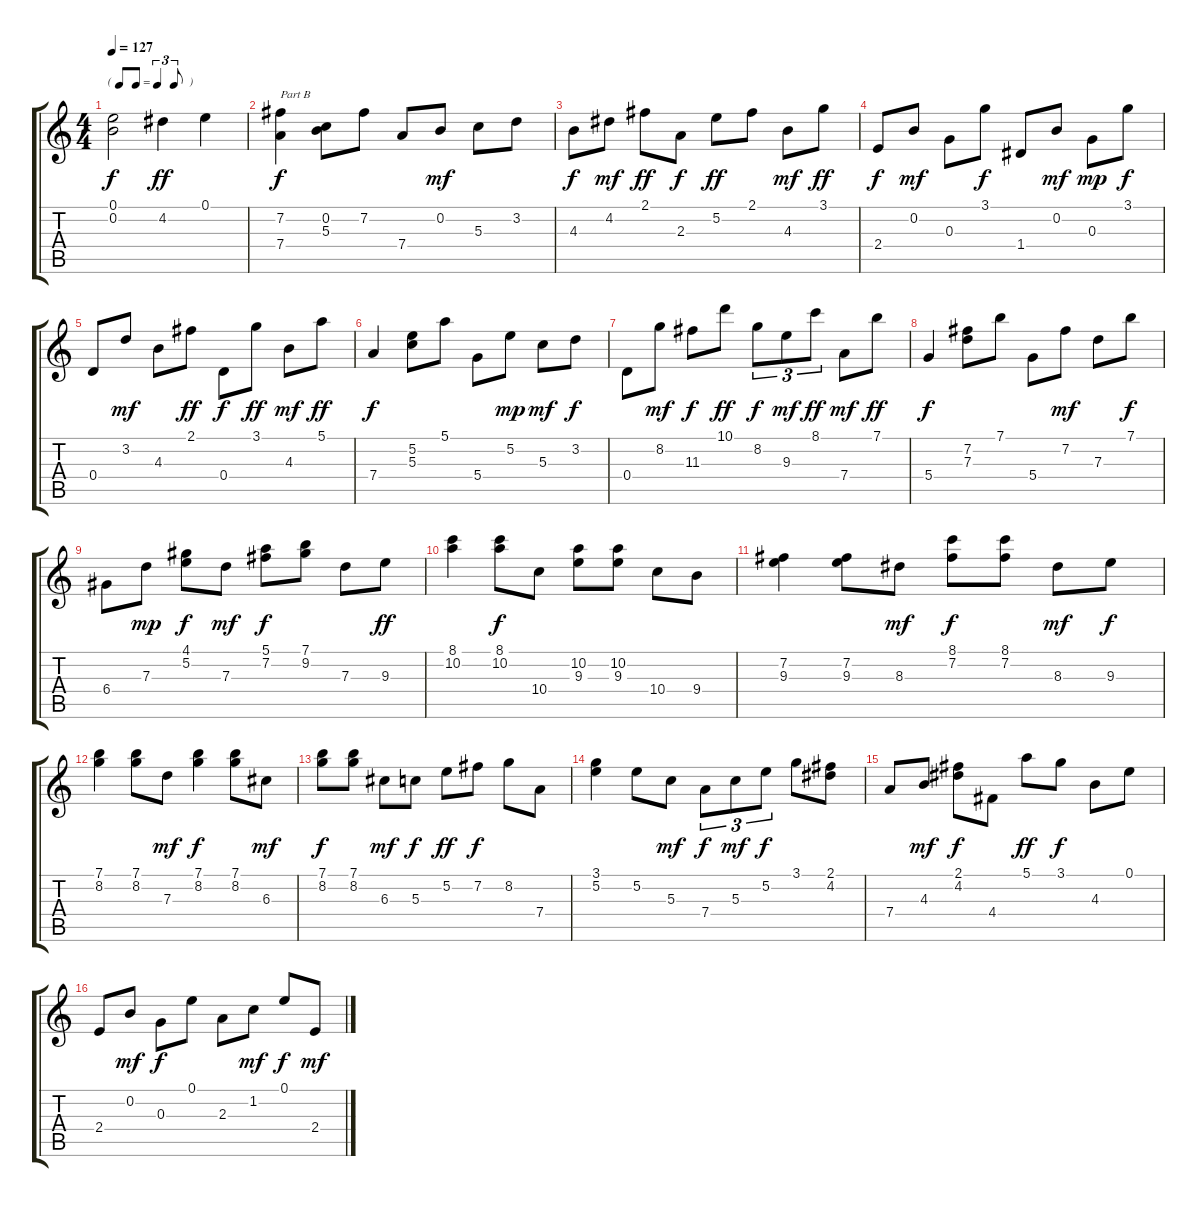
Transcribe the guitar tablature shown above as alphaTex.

\track "" {instrument acousticguitarnylon}
\staff {score tabs}
\tuning (E4 B3 G3 D3 A2 E2) {hide}
\ts (4 4)
\tf triplet8th
\tempo 127
\clef g2
\ks c
(0.1 0.2).2{dy f} 4.2.4{dy ff} 0.1.4 |
(7.2 7.4).4{txt "Part B" dy f} (0.2 5.3).8 7.2.8 7.4.8 0.2.8{dy mf} 5.3.8 3.2.8 |
4.3.8{dy f} 4.2.8{dy mf} 2.1.8{dy ff} 2.3.8{dy f} 5.2.8{dy ff} 2.1.8 4.3.8{dy mf} 3.1.8{dy ff} |
2.4.8{dy f} 0.2.8{dy mf} 0.3.8 3.1.8{dy f} 1.4.8 0.2.8{dy mf} 0.3.8{dy mp} 3.1.8{dy f} |
0.4.8 3.2.8{dy mf} 4.3.8 2.1.8{dy ff} 0.4.8{dy f} 3.1.8{dy ff} 4.3.8{dy mf} 5.1.8{dy ff} |
7.4.4{dy f} (5.2 5.3).8 5.1.8 5.4.8 5.2.8{dy mp} 5.3.8{dy mf} 3.2.8{dy f} |
0.4.8 8.2.8{dy mf} 11.3.8{dy f} 10.1.8{dy ff} 8.2.8{tu (3 2) dy f} 9.3.8{tu (3 2) dy mf} 8.1.8{tu (3 2) dy ff} 7.4.8{dy mf} 7.1.8{dy ff} |
5.4.4{dy f} (7.2 7.3).8 7.1.8 5.4.8 7.2.8{dy mf} 7.3.8 7.1.8{dy f} |
6.4.8 7.3.8{dy mp} (4.1 5.2).8{dy f} 7.3.8{dy mf} (5.1 7.2).8{dy f} (7.1 9.2).8 7.3.8 9.3.8{dy ff} |
(8.1 10.2).4 (8.1 10.2).8{dy f} 10.4.8 (10.2 9.3).8 (10.2 9.3).8 10.4.8 9.4.8 |
(7.2 9.3).4 (7.2 9.3).8 8.3.8{dy mf} (8.1 7.2).8{dy f} (8.1 7.2).8 8.3.8{dy mf} 9.3.8{dy f} |
(7.1 8.2).4 (7.1 8.2).8 7.3.8{dy mf} (7.1 8.2).4{dy f} (7.1 8.2).8 6.3.8{dy mf} |
(7.1 8.2).8{dy f} (7.1 8.2).8 6.3.8{dy mf} 5.3.8{dy f} 5.2.8{dy ff} 7.2.8{dy f} 8.2.8 7.4.8 |
(3.1 5.2).4 5.2.8 5.3.8{dy mf} 7.4.8{tu (3 2) dy f} 5.3.8{tu (3 2) dy mf} 5.2.8{tu (3 2) dy f} 3.1.8 (2.1 4.2).8 |
7.4.8 4.3.8{dy mf} (2.1 4.2).8{dy f} 4.4.8 5.1.8{dy ff} 3.1.8{dy f} 4.3.8 0.1.8 |
2.4.8 0.2.8{dy mf} 0.3.8{dy f} 0.1.8 2.3.8 1.2.8{dy mf} 0.1.8{dy f} 2.4.8{dy mf}
